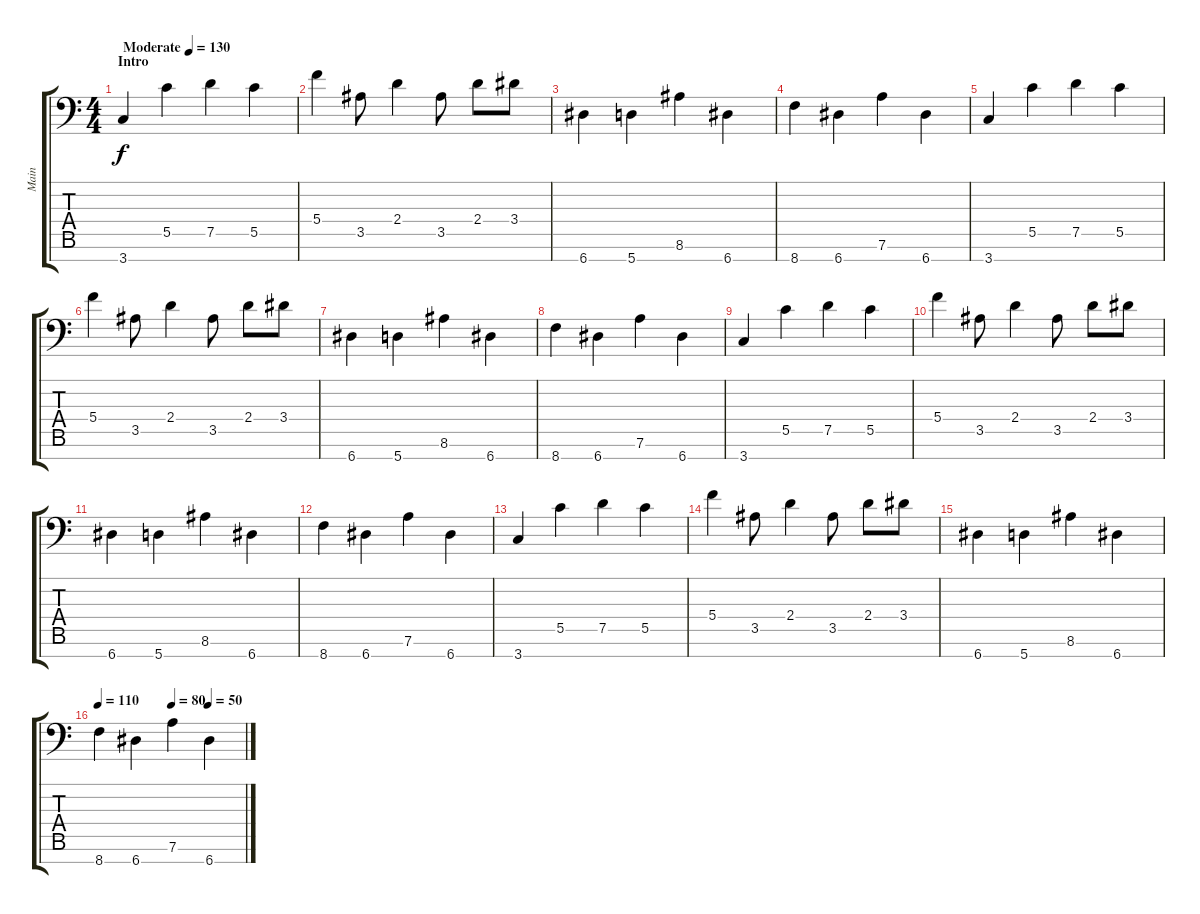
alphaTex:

\track ("Main" "Main") {instrument distortionguitar}
\staff {score tabs}
\tuning (D4 A3 F3 C3 G2 D2 A1) {hide}
\ts (4 4)
\section ("" "Intro")
\tempo (130 "Moderate")
\clef f4
\ks c
3.7.4{dy f instrument distortionguitar} 5.5.4 7.5.4 5.5.4 |
5.4.4 3.5.8 2.4.4 3.5.8 2.4.8 3.4.8 |
6.7.4 5.7.4 8.6.4 6.7.4 |
8.7.4 6.7.4 7.6.4 6.7.4 |
3.7.4 5.5.4 7.5.4 5.5.4 |
5.4.4 3.5.8 2.4.4 3.5.8 2.4.8 3.4.8 |
6.7.4 5.7.4 8.6.4 6.7.4 |
8.7.4 6.7.4 7.6.4 6.7.4 |
3.7.4 5.5.4 7.5.4 5.5.4 |
5.4.4 3.5.8 2.4.4 3.5.8 2.4.8 3.4.8 |
6.7.4 5.7.4 8.6.4 6.7.4 |
8.7.4 6.7.4 7.6.4 6.7.4 |
3.7.4 5.5.4 7.5.4 5.5.4 |
5.4.4 3.5.8 2.4.4 3.5.8 2.4.8 3.4.8 |
6.7.4 5.7.4 8.6.4 6.7.4 |
\tempo 110
\tempo (80 0.5)
\tempo (50 0.75)
8.7.4 6.7.4 7.6.4 6.7.4
